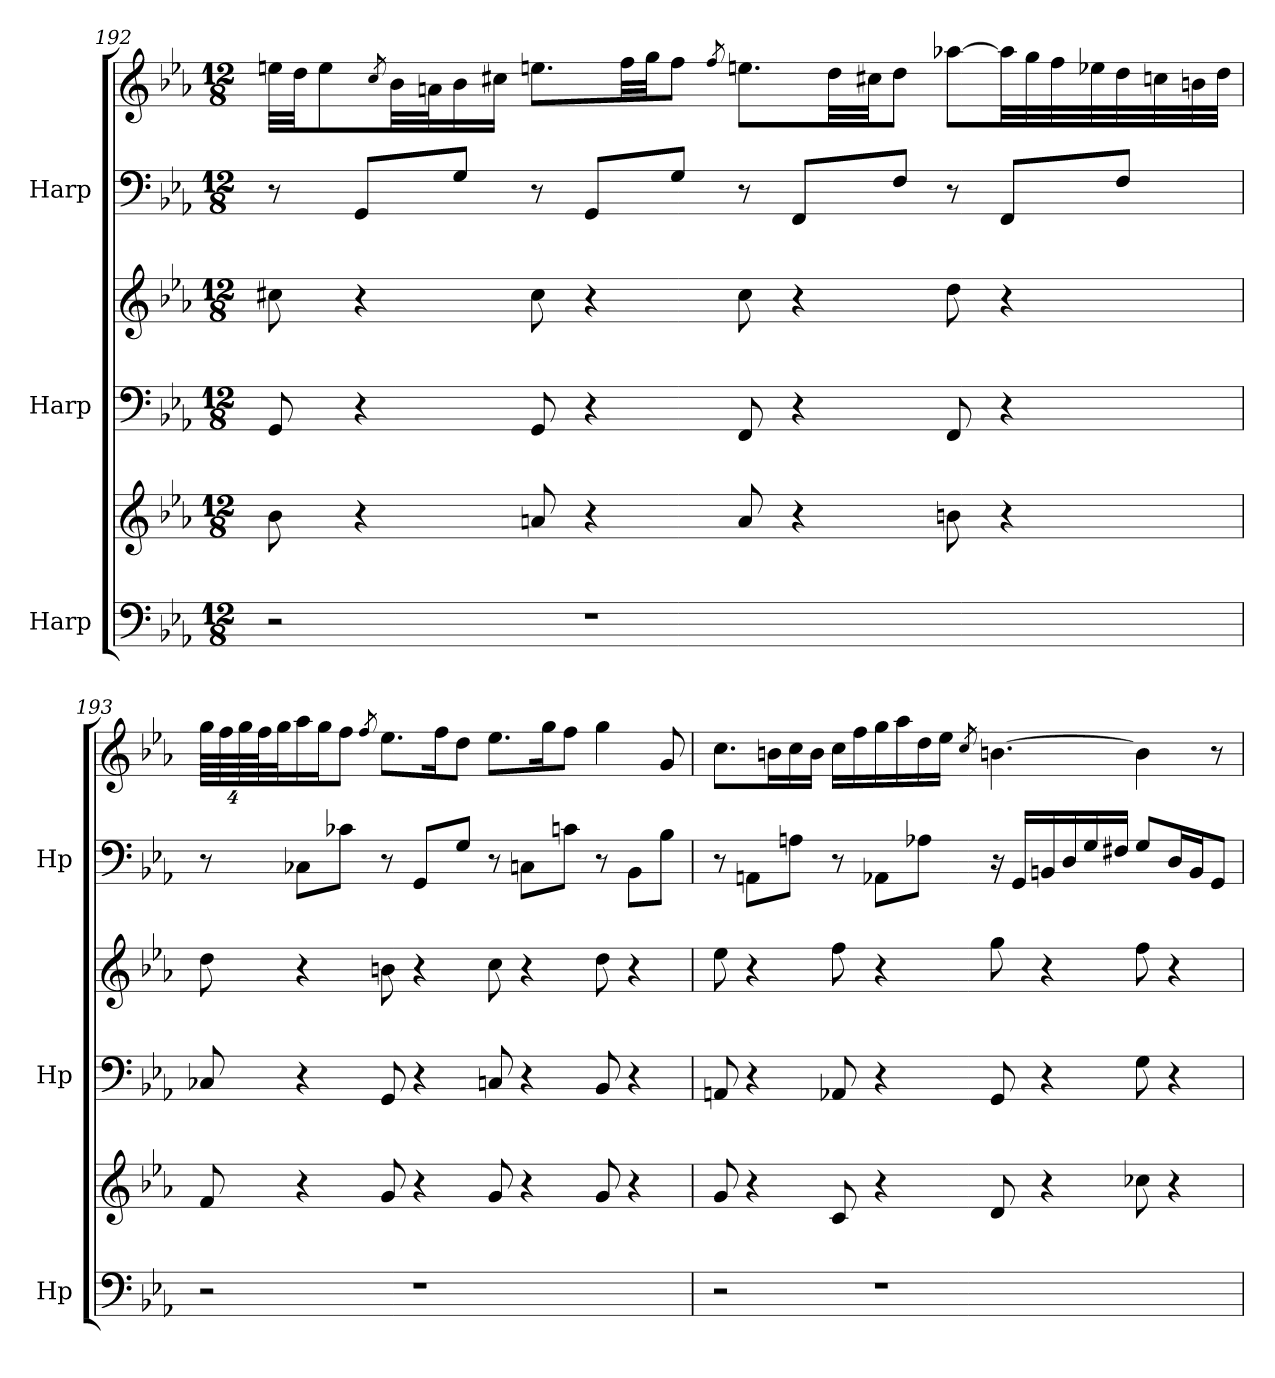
**kern	**kern	**kern	**kern	**kern	**kern
*part3	*part3	*part2	*part2	*part1	*part1
*staff6	*staff5	*staff4	*staff3	*staff2	*staff1
*I"Harp	*	*I"Harp	*	*I"Harp	*
*I'Hp	*	*I'Hp	*	*I'Hp	*
!!LO:LB:g=z
*clefF4	*clefG2	*clefF4	*clefG2	*clefF4	*clefG2
*k[b-e-a-]	*k[b-e-a-]	*k[b-e-a-]	*k[b-e-a-]	*k[b-e-a-]	*k[b-e-a-]
*M12/8	*M12/8	*M12/8	*M12/8	*M12/8	*M12/8
=192	=192	=192	=192	=192	=192
2r	8b-\	8GG/	8cc#X\	8r	32een\LLL
.	.	.	.	.	32dd\JJ
.	.	.	.	.	8ee\
.	4r	4r	4r	8GG/L	.
.	.	.	.	.	8qcc/
.	.	.	.	.	32b-\LL
.	.	.	.	.	32an\J
.	.	.	.	8G/J	16b-\
.	.	.	.	.	16cc#X\JJ
.	8an/	8GG/	8cc#\	8r	8.een\L
1r	4r	4r	4r	8GG/L	.
.	.	.	.	.	32ff\LL
.	.	.	.	.	32gg\JJ
.	.	.	.	8G/J	8ff\J
.	.	.	.	.	8qff/
.	8a/	8FF/	8cc#\	8r	8.een\L
.	4r	4r	4r	8FF/L	.
.	.	.	.	.	32dd\LL
.	.	.	.	.	32cc#X\JJ
.	.	.	.	8F/J	8dd\J
.	8bn\	8FF/	8dd\	8r	[8aa-X\L
.	4r	4r	4r	8FF/L	32aa-\LL]
.	.	.	.	.	32gg\
.	.	.	.	.	32ff\
.	.	.	.	.	32ee-X\
.	.	.	.	8F/J	32dd\
.	.	.	.	.	32ccn\
.	.	.	.	.	32bn\
.	.	.	.	.	32dd\JJJ
!!LO:PB:g=z
=193	=193	=193	=193	=193	=193
*	*	*	*	*	*Xbrackettup
2r	8f/	8C-X/	8dd\	8r	128%3gg\LLL
.	.	.	.	.	128%3ff\
.	.	.	.	.	128%3gg\
.	.	.	.	.	128%3ff\
.	.	.	.	.	32gg\J
.	4r	4r	4r	8C-X\L	16aa-\
.	.	.	.	.	16gg\J
.	.	.	.	8c-X\J	8ff\J
.	.	.	.	.	8qff/
.	8g/	8GG/	8bn\	8r	8.ee-\L
1r	4r	4r	4r	8GG/L	.
.	.	.	.	.	16ff\K
.	.	.	.	8G/J	8dd\J
.	8g/	8Cn/	8cc\	8r	8.ee-\L
.	4r	4r	4r	8Cn\L	.
.	.	.	.	.	16gg\K
.	.	.	.	8cn\J	8ff\J
.	8g/	8BB-/	8dd\	8r	4gg\
.	4r	4r	4r	8BB-\L	.
.	.	.	.	8B-\J	8g/
!!LO:LB:g=z
=194	=194	=194	=194	=194	=194
2r	8g/	8AAn/	8ee-\	8r	8.cc\L
.	4r	4r	4r	8AAn\L	.
.	.	.	.	.	16bn\L
.	.	.	.	8An\J	16cc\
.	.	.	.	.	16b\JJ
.	8c/	8AA-X/	8ff\	8r	16cc\LL
.	.	.	.	.	16ff\
1r	4r	4r	4r	8AA-X\L	16gg\
.	.	.	.	.	16aa-\
.	.	.	.	8A-X\J	16dd\
.	.	.	.	.	16ee-\JJ
.	.	.	.	.	8qcc/
.	8d/	8GG/	8gg\	16r	[4.bn\
.	.	.	.	16GG/LL	.
.	4r	4r	4r	16BBn/	.
.	.	.	.	16D/	.
.	.	.	.	16G/	.
.	.	.	.	16F#X/JJ	.
.	8cc-X\	8G\	8ff\	8G/L	4bn\]
.	4r	4r	4r	16D/L	.
.	.	.	.	16BB/J	.
.	.	.	.	8GG/J	8r
=	=	=	=	=	=
*-	*-	*-	*-	*-	*-
